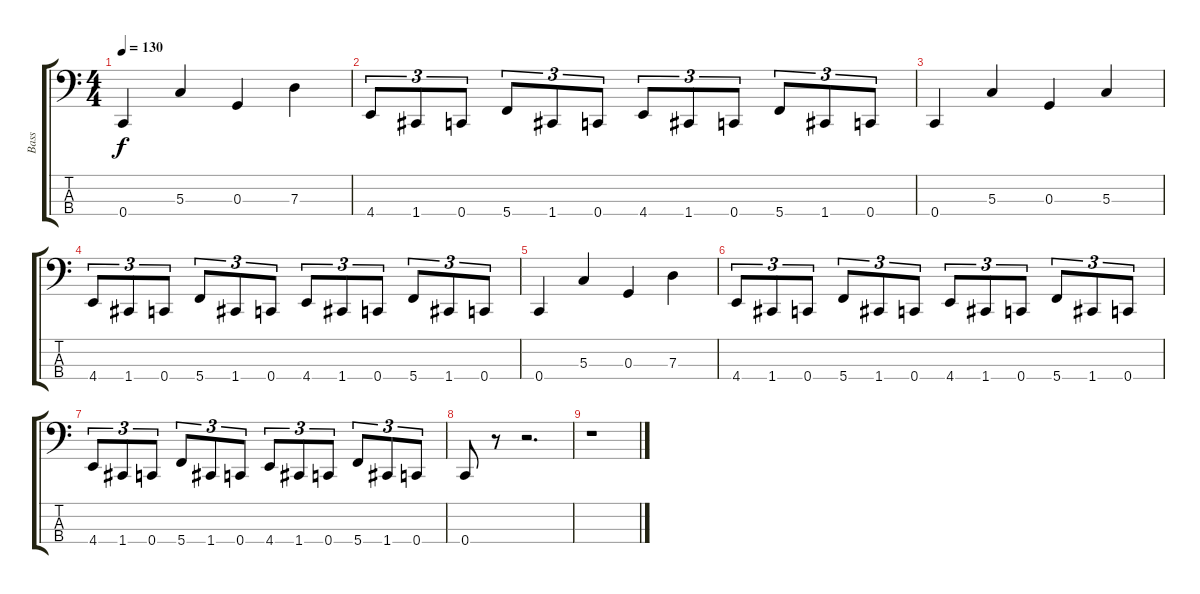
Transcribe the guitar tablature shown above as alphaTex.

\track ("Bass" "Bass") {instrument electricbasspick}
\staff {score tabs}
\tuning (F2 C2 G1 C1) {hide}
\ts (4 4)
\tempo 130
\clef f4
\ks c
0.4.4{dy f} 5.3.4 0.3.4 7.3.4 |
4.4.8{tu (3 2)} 1.4.8{tu (3 2)} 0.4.8{tu (3 2)} 5.4.8{tu (3 2)} 1.4.8{tu (3 2)} 0.4.8{tu (3 2)} 4.4.8{tu (3 2)} 1.4.8{tu (3 2)} 0.4.8{tu (3 2)} 5.4.8{tu (3 2)} 1.4.8{tu (3 2)} 0.4.8{tu (3 2)} |
0.4.4 5.3.4 0.3.4 5.3.4 |
4.4.8{tu (3 2)} 1.4.8{tu (3 2)} 0.4.8{tu (3 2)} 5.4.8{tu (3 2)} 1.4.8{tu (3 2)} 0.4.8{tu (3 2)} 4.4.8{tu (3 2)} 1.4.8{tu (3 2)} 0.4.8{tu (3 2)} 5.4.8{tu (3 2)} 1.4.8{tu (3 2)} 0.4.8{tu (3 2)} |
0.4.4 5.3.4 0.3.4 7.3.4 |
4.4.8{tu (3 2)} 1.4.8{tu (3 2)} 0.4.8{tu (3 2)} 5.4.8{tu (3 2)} 1.4.8{tu (3 2)} 0.4.8{tu (3 2)} 4.4.8{tu (3 2)} 1.4.8{tu (3 2)} 0.4.8{tu (3 2)} 5.4.8{tu (3 2)} 1.4.8{tu (3 2)} 0.4.8{tu (3 2)} |
4.4.8{tu (3 2)} 1.4.8{tu (3 2)} 0.4.8{tu (3 2)} 5.4.8{tu (3 2)} 1.4.8{tu (3 2)} 0.4.8{tu (3 2)} 4.4.8{tu (3 2)} 1.4.8{tu (3 2)} 0.4.8{tu (3 2)} 5.4.8{tu (3 2)} 1.4.8{tu (3 2)} 0.4.8{tu (3 2)} |
0.4.8 r.8 r.2{d} |
r.1
